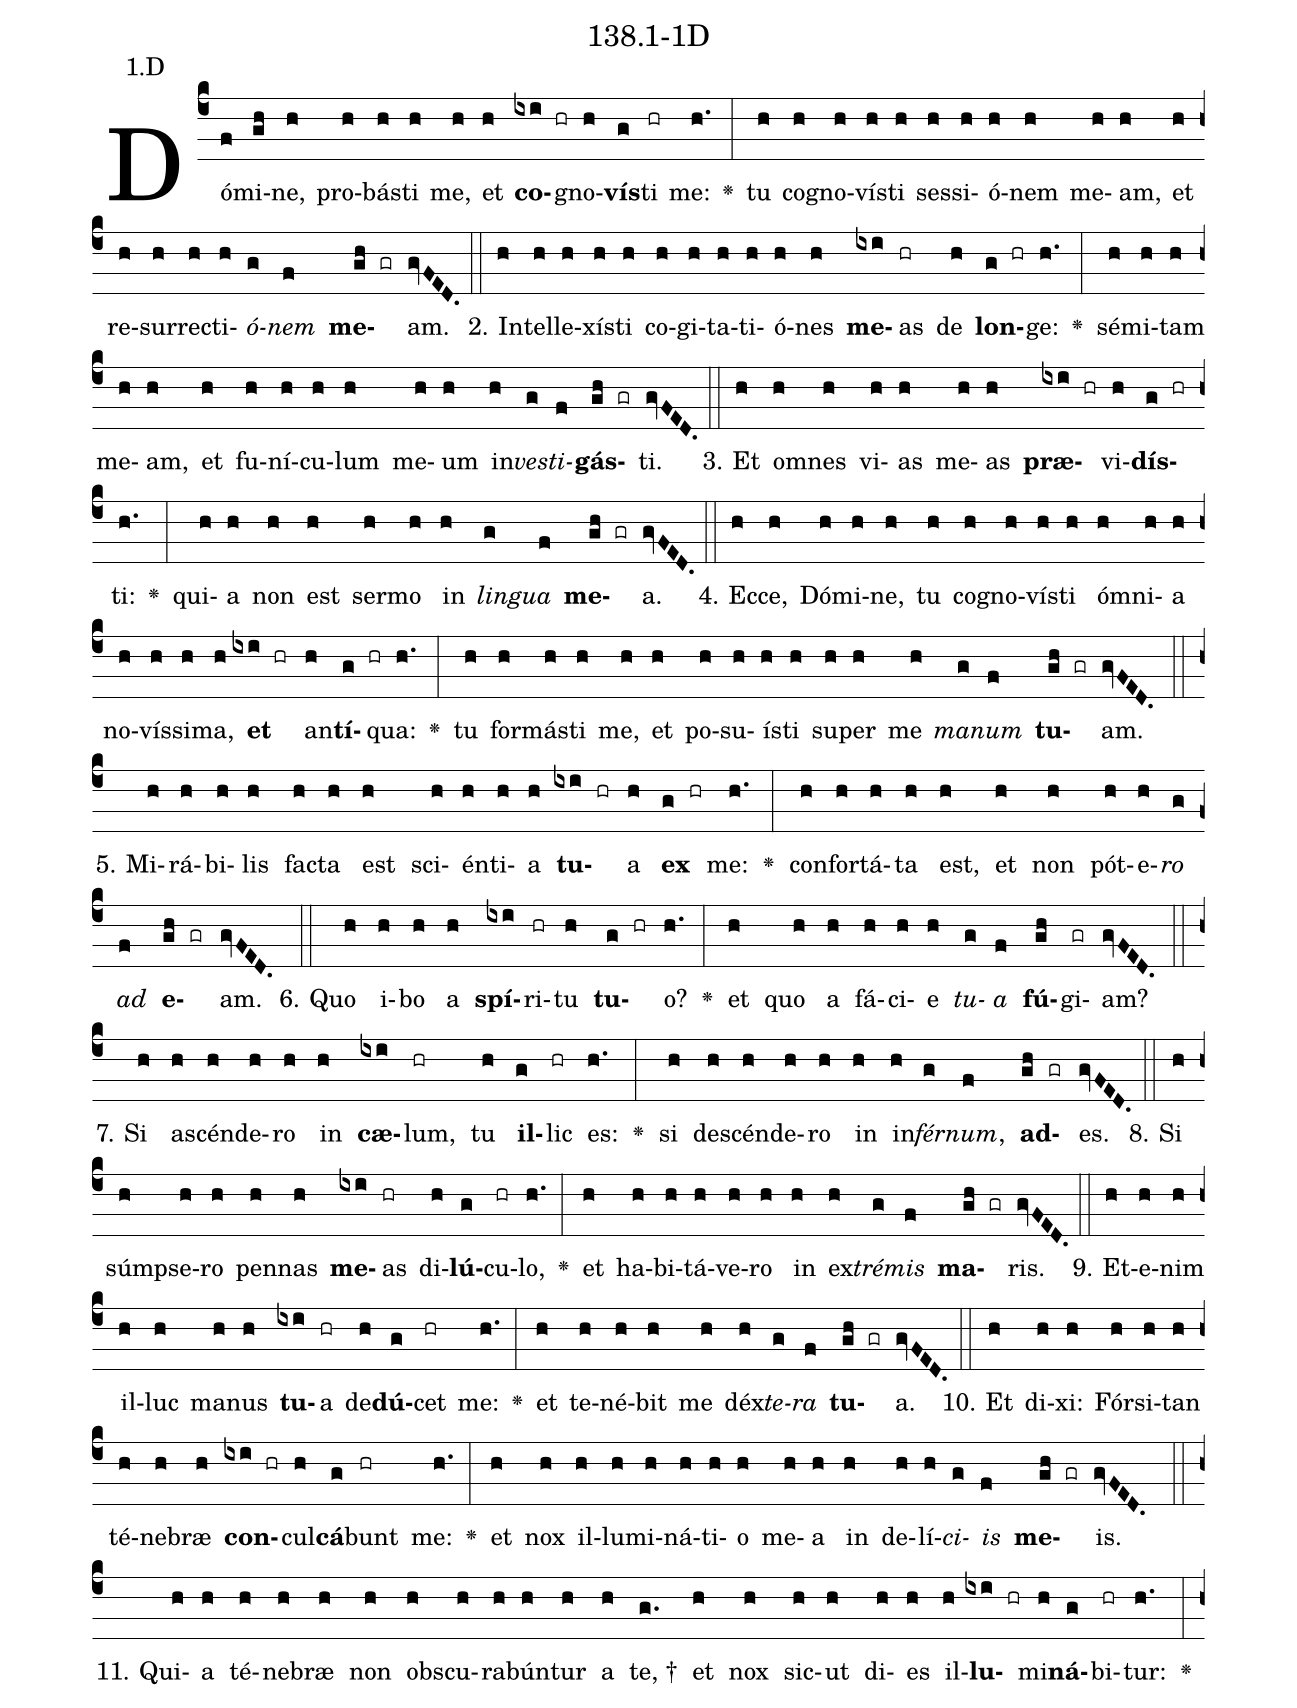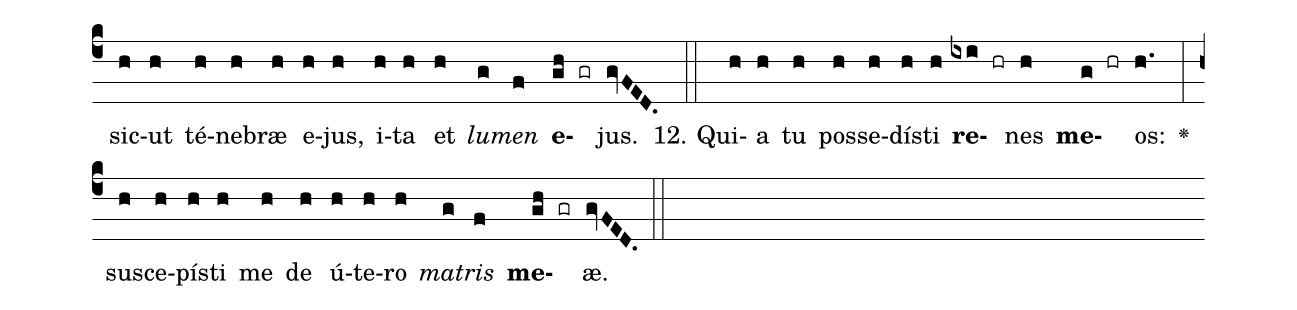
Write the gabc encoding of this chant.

name: 138.1-1D;
annotation: 1.D;
%%
(c4)Dó(f)mi(gh)ne,(h) pro(h)bás(h)ti(h) me,(h) et(h) <b>co</b>(ixi hr)gno(h)<b>vís</b>(g)ti(hr) me:(h.) <v>\greheightstar</v>(:) tu(h) co(h)gno(h)vís(h)ti(h) ses(h)si(h)ó(h)nem(h) me(h)am,(h) et(h) re(h)sur(h)rec(h)ti(h)<i>ó</i>(g)<i>nem</i>(f) <b>me</b>(gh gr)am.(gvFED.) (::)
2. In(h)tel(h)le(h)xís(h)ti(h) co(h)gi(h)ta(h)ti(h)ó(h)nes(h) <b>me</b>(ixi)as(hr) de(h) <b>lon</b>(g hr)ge:(h.) <v>\greheightstar</v>(:) sé(h)mi(h)tam(h) me(h)am,(h) et(h) fu(h)ní(h)cu(h)lum(h) me(h)um(h) in(h)<i>ves</i>(g)<i>ti</i>(f)<b>gás</b>(gh gr)ti.(gvFED.) (::)
3. Et(h) om(h)nes(h) vi(h)as(h) me(h)as(h) <b>præ</b>(ixi hr)vi(h)<b>dís</b>(g hr)ti:(h.) <v>\greheightstar</v>(:) qui(h)a(h) non(h) est(h) ser(h)mo(h) in(h) <i>lin</i>(g)<i>gua</i>(f) <b>me</b>(gh gr)a.(gvFED.) (::)
4. Ec(h)ce,(h) Dó(h)mi(h)ne,(h) tu(h) co(h)gno(h)vís(h)ti(h) óm(h)ni(h)a(h) no(h)vís(h)si(h)ma,(h) <b>et</b>(ixi hr) an(h)<b>tí</b>(g hr)qua:(h.) <v>\greheightstar</v>(:) tu(h) for(h)más(h)ti(h) me,(h) et(h) po(h)su(h)ís(h)ti(h) su(h)per(h) me(h) <i>ma</i>(g)<i>num</i>(f) <b>tu</b>(gh gr)am.(gvFED.) (::)
5. Mi(h)rá(h)bi(h)lis(h) fac(h)ta(h) est(h) sci(h)én(h)ti(h)a(h) <b>tu</b>(ixi hr)a(h) <b>ex</b>(g hr) me:(h.) <v>\greheightstar</v>(:) con(h)for(h)tá(h)ta(h) est,(h) et(h) non(h) pót(h)e(h)<i>ro</i>(g) <i>ad</i>(f) <b>e</b>(gh gr)am.(gvFED.) (::)
6. Quo(h) i(h)bo(h) a(h) <b>spí</b>(ixi)ri(hr)tu(h) <b>tu</b>(g hr)o?(h.) <v>\greheightstar</v>(:) et(h) quo(h) a(h) fá(h)ci(h)e(h) <i>tu</i>(g)<i>a</i>(f) <b>fú</b>(gh)gi(gr)am?(gvFED.) (::)
7. Si(h) a(h)scén(h)de(h)ro(h) in(h) <b>cæ</b>(ixi)lum,(hr) tu(h) <b>il</b>(g)lic(hr) es:(h.) <v>\greheightstar</v>(:) si(h) de(h)scén(h)de(h)ro(h) in(h) in(h)<i>fér</i>(g)<i>num</i>,(f) <b>ad</b>(gh gr)es.(gvFED.) (::)
8. Si(h) súmp(h)se(h)ro(h) pen(h)nas(h) <b>me</b>(ixi)as(hr) di(h)<b>lú</b>(g)cu(hr)lo,(h.) <v>\greheightstar</v>(:) et(h) ha(h)bi(h)tá(h)ve(h)ro(h) in(h) ex(h)<i>tré</i>(g)<i>mis</i>(f) <b>ma</b>(gh gr)ris.(gvFED.) (::)
9. Et(h)e(h)nim(h) il(h)luc(h) ma(h)nus(h) <b>tu</b>(ixi)a(hr) de(h)<b>dú</b>(g)cet(hr) me:(h.) <v>\greheightstar</v>(:) et(h) te(h)né(h)bit(h) me(h) déx(h)<i>te</i>(g)<i>ra</i>(f) <b>tu</b>(gh gr)a.(gvFED.) (::)
10. Et(h) di(h)xi:(h) Fór(h)si(h)tan(h) té(h)ne(h)bræ(h) <b>con</b>(ixi hr)cul(h)<b>cá</b>(g)bunt(hr) me:(h.) <v>\greheightstar</v>(:) et(h) nox(h) il(h)lu(h)mi(h)ná(h)ti(h)o(h) me(h)a(h) in(h) de(h)lí(h)<i>ci</i>(g)<i>is</i>(f) <b>me</b>(gh gr)is.(gvFED.) (::)
11. Qui(h)a(h) té(h)ne(h)bræ(h) non(h) obs(h)cu(h)ra(h)bún(h)tur(h) a(h) te, †(g.) et(h) nox(h) sic(h)ut(h) di(h)es(h) il(h)<b>lu</b>(ixi hr)mi(h)<b>ná</b>(g)bi(hr)tur:(h.) <v>\greheightstar</v>(:) sic(h)ut(h) té(h)ne(h)bræ(h) e(h)jus,(h) i(h)ta(h) et(h) <i>lu</i>(g)<i>men</i>(f) <b>e</b>(gh gr)jus.(gvFED.) (::)
12. Qui(h)a(h) tu(h) pos(h)se(h)dís(h)ti(h) <b>re</b>(ixi hr)nes(h) <b>me</b>(g hr)os:(h.) <v>\greheightstar</v>(:) su(h)sce(h)pís(h)ti(h) me(h) de(h) ú(h)te(h)ro(h) <i>ma</i>(g)<i>tris</i>(f) <b>me</b>(gh gr)æ.(gvFED.) (::)
